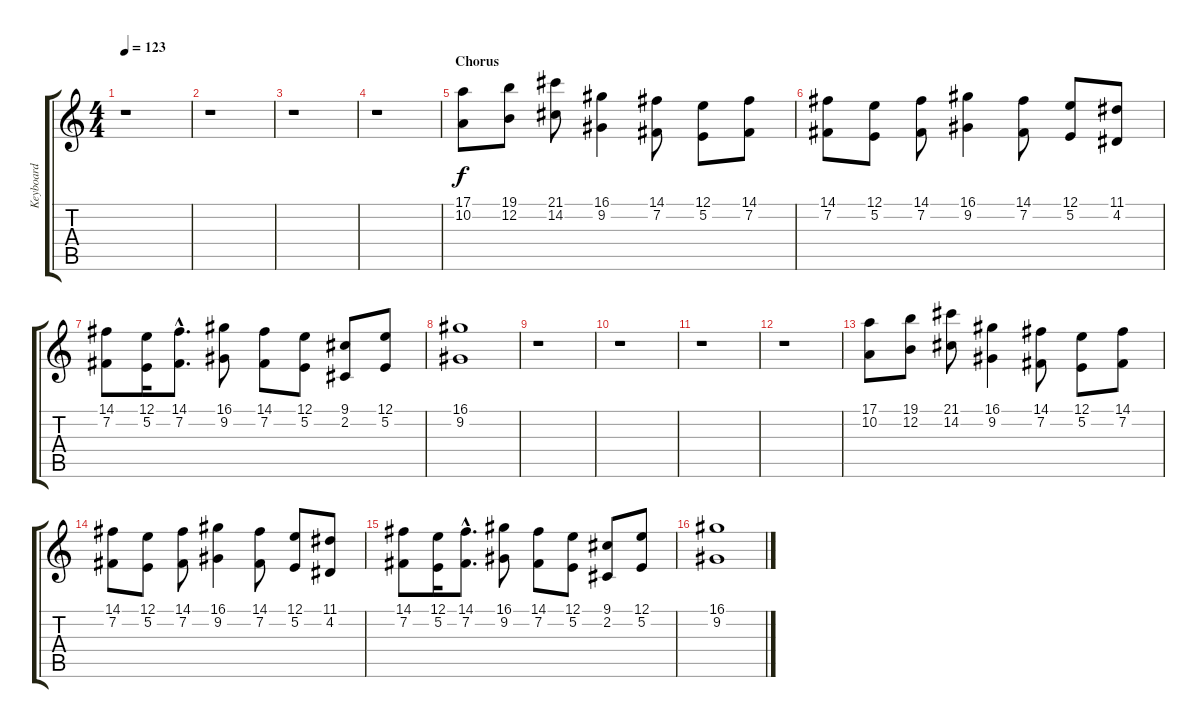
\track ("Keyboard" "Keyboard") {instrument tremolostrings}
\staff {score tabs}
\tuning (E4 B3 G3 D3 A2 E2) {hide}
\ts (4 4)
\tempo 123
\clef g2
\ks c
r.1{dy f} |
r.1 |
r.1 |
r.1 |
\section ("" "Chorus")
(17.1 10.2).8 (19.1 12.2).8 (21.1 14.2).8 (16.1 9.2).4 (14.1 7.2).8 (12.1 5.2).8 (14.1 7.2).8 |
(14.1 7.2).8 (12.1 5.2).8 (14.1 7.2).8 (16.1 9.2).4 (14.1 7.2).8 (12.1 5.2).8 (11.1 4.2).8 |
(14.1 7.2).8 (12.1 5.2).16 (14.1{hac} 7.2{hac}).8{d} (16.1 9.2).8 (14.1 7.2).8 (12.1 5.2).8 (9.1 2.2).8 (12.1 5.2).8 |
(16.1 9.2).1 |
r.1 |
r.1 |
r.1 |
r.1 |
(17.1 10.2).8 (19.1 12.2).8 (21.1 14.2).8 (16.1 9.2).4 (14.1 7.2).8 (12.1 5.2).8 (14.1 7.2).8 |
(14.1 7.2).8 (12.1 5.2).8 (14.1 7.2).8 (16.1 9.2).4 (14.1 7.2).8 (12.1 5.2).8 (11.1 4.2).8 |
(14.1 7.2).8 (12.1 5.2).16 (14.1{hac} 7.2{hac}).8{d} (16.1 9.2).8 (14.1 7.2).8 (12.1 5.2).8 (9.1 2.2).8 (12.1 5.2).8 |
(16.1 9.2).1
